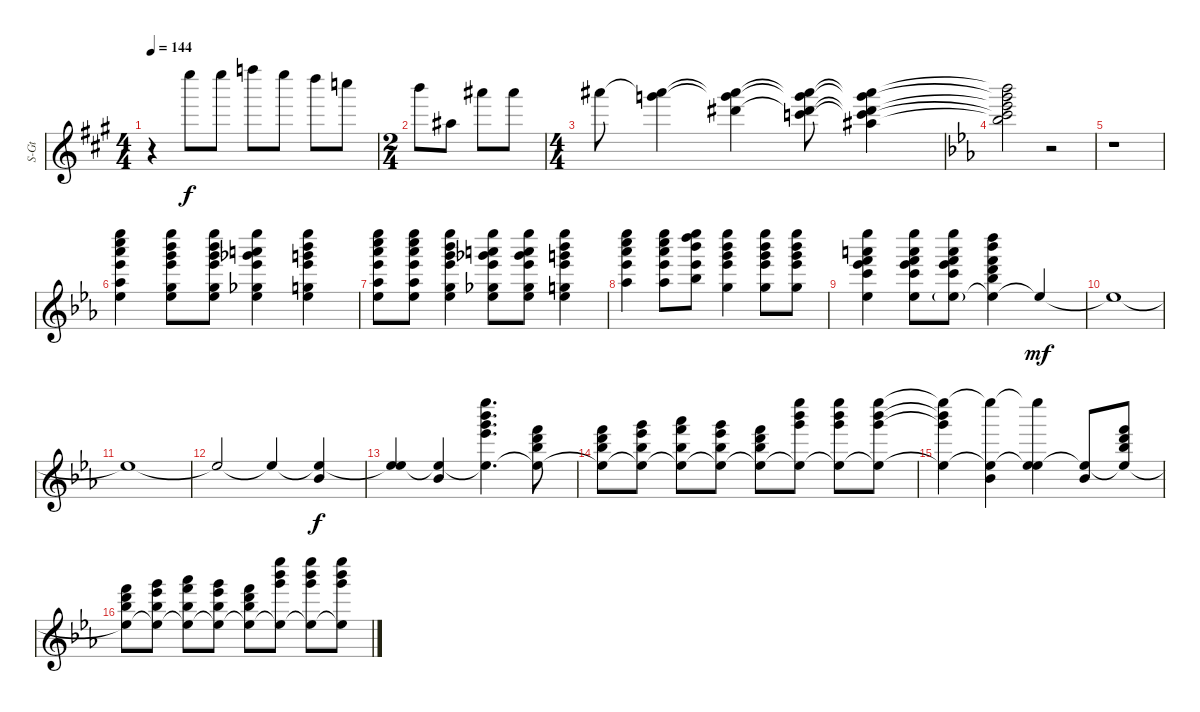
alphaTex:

\bracketExtendMode groupsimilarinstruments
\otherSystemsTrackNameOrientation horizontal
\track ("Choir" "S-Gt") {instrument flute}
\staff {score}
\tuning (E5 B4 G4 D4 A3 E3)
\displaytranspose 12
\ts (4 4)
\tempo 144
\clef g2
\ks a
r.4{dy f beam Down} 12.1{acc forcenatural}.8{beam Down} 12.1{acc forcenatural}.8{beam Down} 13.1{acc forcenatural}.8{beam Down} 12.1{acc forcenatural}.8{beam Down} 10.1{acc forcenatural}.8{beam Down} 8.1{acc forcenatural}.8{beam Down} |
\ts (2 4)
7.1{acc forcenatural}.8{beam Down} 3.3{acc #}.8{beam Down} 6.1{acc #}.8{beam Down} 6.1{acc #}.8{beam Down} |
\ts (4 4)
6.1{acc #}.8{beam Down} (8.2{acc forcenatural} 6.1{t acc #}).4{beam Down} (8.3{acc #} 6.1{t acc #} 8.2{t acc forcenatural}).4{beam Down} (10.4{acc forcenatural} 6.1{t acc #} 8.2{t acc forcenatural} 8.3{t acc #}).8{beam Down} (13.5{acc #} 6.1{t acc #} 8.2{t acc forcenatural} 8.3{t acc #} 10.4{t acc forcenatural}).4{beam Down} |
\ks eb
(6.1{t acc b} 8.2{t acc forcenatural} 8.3{t acc b} 10.4{t acc forcenatural} 13.5{t acc b}).2{beam Down} r.2{beam Down} |
r.1{beam Down} |
(11.1{acc b} 13.2{acc forcenatural} 13.3{acc b} 13.4{acc b} 11.5{acc b} 11.6{acc b}).4{beam Down} (11.1{acc b} 11.2{acc b} 12.3{acc forcenatural} 13.4{acc b} 10.5{acc forcenatural} 11.6{acc b}).8{beam Down} (11.1{acc b} 11.2{acc b} 12.3{acc forcenatural} 13.4{acc b} 10.5{acc forcenatural} 11.6{acc b}).8{beam Down} (11.1{acc b} 10.2{acc forcenatural} 11.3{acc b} 13.4{acc b} 9.5{acc b} 11.6{acc b}).4{beam Down} (11.1{acc b} 11.2{acc b} 12.3{acc forcenatural} 13.4{acc b} 10.5{acc forcenatural} 11.6{acc b}).4{beam Down} |
(11.1{acc b} 13.2{acc forcenatural} 13.3{acc b} 13.4{acc b} 11.5{acc b} 11.6{acc b}).8{beam Down} (11.1{acc b} 13.2{acc forcenatural} 13.3{acc b} 13.4{acc b} 11.5{acc b} 11.6{acc b}).8{beam Down} (11.1{acc b} 11.2{acc b} 12.3{acc forcenatural} 13.4{acc b} 10.5{acc forcenatural} 11.6{acc b}).4{beam Down} (11.1{acc b} 10.2{acc forcenatural} 11.3{acc b} 13.4{acc b} 9.5{acc b} 11.6{acc b}).8{beam Down} (11.1{acc b} 10.2{acc forcenatural} 11.3{acc b} 13.4{acc b} 9.5{acc b} 11.6{acc b}).8{beam Down} (11.1{acc b} 11.2{acc b} 12.3{acc forcenatural} 13.4{acc b} 10.5{acc forcenatural} 11.6{acc b}).4{beam Down} |
(11.1{acc b} 13.2{acc forcenatural} 13.3{acc b} 13.4{acc b} 11.5{acc b}).4{beam Down} (11.1{acc b} 13.2{acc forcenatural} 13.3{acc b} 13.4{acc b} 11.5{acc b}).8{beam Down} (11.1{acc b} 15.2{acc forcenatural} 15.3{acc b} 13.4{acc b} 13.5{acc b}).8{beam Down} (11.1{acc b} 11.2{acc b} 12.3{acc forcenatural} 13.4{acc b} 10.5{acc forcenatural}).4{beam Down} (11.1{acc b} 11.2{acc b} 12.3{acc forcenatural} 13.4{acc b} 10.5{acc forcenatural}).8{beam Down} (11.1{acc b} 11.2{acc b} 12.3{acc forcenatural} 13.4{acc b} 10.5{acc forcenatural}).8{beam Down} |
(11.1{acc b} 10.2{acc forcenatural} 10.3{acc forcenatural} 13.4{acc b} 15.5{acc forcenatural} 11.6{acc b}).4{beam Down} (11.1{acc b} 10.2{acc forcenatural} 10.3{acc forcenatural} 13.4{acc b} 15.5{acc forcenatural} 11.6{acc b}).8{beam Down} (11.1{acc b} 10.2{acc forcenatural} 10.3{acc forcenatural} 13.4{acc b} 15.5{acc forcenatural} 11.6{g acc b}).8{beam Down} (10.1{acc forcenatural} 11.2{acc b} 10.3{acc forcenatural} 12.4{acc forcenatural} 13.5{acc b} 11.6{t acc b}).4{beam Down} 11.6{t acc b}.4{dy mf beam Up} |
11.6{t acc b}.1{beam Up} |
11.6{t acc b}.1{beam Up} |
11.6{t acc b}.2{beam Up} 11.6{t acc b}.4{beam Up} (1.5{acc b} 11.6{t acc b}).4{dy f beam Up} |
(1.4{acc b} 11.6{t acc b}).4{beam Up} (1.5{acc b} 11.6{t acc b}).4{beam Up} (11.1{acc b} 11.2{acc b} 12.3{acc forcenatural} 13.4{acc b} 11.6{t acc b}).4{d beam Down} (1.1{acc forcenatural} 3.2{acc forcenatural} 3.3{acc b} 11.6{t acc b}).8{beam Down} |
(1.1{acc forcenatural} 3.2{acc forcenatural} 3.3{acc b} 11.6{t acc b}).8{beam Down} (3.1{acc forcenatural} 4.2{acc b} 3.3{acc b} 11.6{t acc b}).8{beam Down} (4.1{acc b} 6.2{acc forcenatural} 3.3{acc b} 11.6{t acc b}).8{beam Down} (3.1{acc forcenatural} 4.2{acc b} 3.3{acc b} 11.6{t acc b}).8{beam Down} (1.1{acc forcenatural} 3.2{acc forcenatural} 3.3{acc b} 11.6{t acc b}).8{beam Down} (11.1{acc b} 11.2{acc b} 12.3{acc forcenatural} 11.6{t acc b}).8{beam Down} (11.1{acc b} 11.2{acc b} 12.3{acc forcenatural} 11.6{t acc b}).8{beam Down} (11.1{acc b} 11.2{acc b} 12.3{acc forcenatural} 11.6{t acc b}).8{beam Down} |
(11.2{t acc b} 12.3{t acc forcenatural} 11.1{t acc b} 11.6{t acc b}).4{beam Down} (1.5{acc b} 11.1{t acc b} 11.6{t acc b}).4{beam Down} (11.1{t acc b} 1.4{acc b} 11.6{t acc b}).4{beam Down} (1.5{acc b} 11.6{t acc b}).8{beam Up} (1.1{acc forcenatural} 3.2{acc forcenatural} 3.3{acc b} 11.6{t acc b}).8{beam Up} |
(1.1{acc forcenatural} 3.2{acc forcenatural} 3.3{acc b} 11.6{t acc b}).8{beam Down} (3.1{acc forcenatural} 4.2{acc b} 3.3{acc b} 11.6{t acc b}).8{beam Down} (4.1{acc b} 6.2{acc forcenatural} 3.3{acc b} 11.6{t acc b}).8{beam Down} (3.1{acc forcenatural} 4.2{acc b} 3.3{acc b} 11.6{t acc b}).8{beam Down} (1.1{acc forcenatural} 3.2{acc forcenatural} 3.3{acc b} 11.6{t acc b}).8{beam Down} (11.1{acc b} 11.2{acc b} 12.3{acc forcenatural} 11.6{t acc b}).8{beam Down} (11.1{acc b} 11.2{acc b} 12.3{acc forcenatural} 11.6{t acc b}).8{beam Down} (11.1{acc b} 11.2{acc b} 12.3{acc forcenatural} 11.6{t acc b}).8{beam Down}
